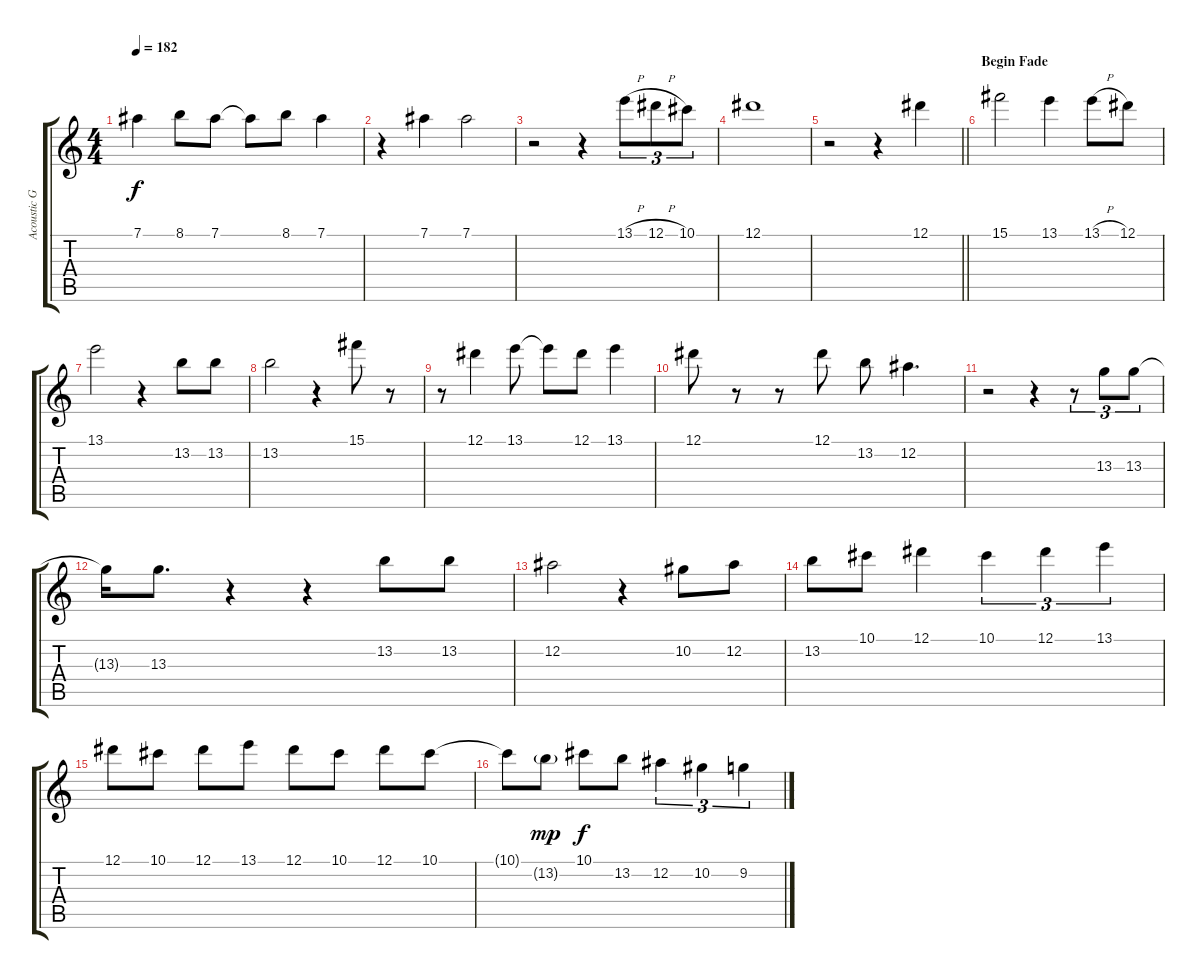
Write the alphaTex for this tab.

\track ("Acoustic Guitar (Slash)" "Acoustic G") {instrument acousticguitarnylon}
\staff {score tabs}
\tuning (Eb4 Bb3 Gb3 Db3 Ab2 Eb2) {hide}
\ts (4 4)
\tempo 182
\clef g2
\ks c
7.1.4{dy f} 8.1.8 7.1.8 7.1{t}.8 8.1.8 7.1.4 |
r.4 7.1.4 7.1.2 |
r.2 r.4 13.1{h}.8{tu (3 2)} 12.1{h}.8{tu (3 2)} 10.1.8{tu (3 2)} |
12.1.1 |
\barLineRight lightlight
r.2 r.4 12.1.4 |
\section ("" "Begin Fade")
15.1.2 13.1.4 13.1{h}.8 12.1.8 |
13.1.2 r.4 13.2.8 13.2.8 |
13.2.2 r.4 15.1.8 r.8 |
r.8 12.1.4 13.1.8 13.1{t}.8 12.1.8 13.1.4 |
12.1.8 r.8 r.8 12.1.8 13.2.8 12.2.4{d} |
r.2 r.4 r.8{tu (3 2)} 13.3.8{tu (3 2)} 13.3.8{tu (3 2)} |
13.3{t}.16 13.3.8{d} r.4 r.4 13.2.8 13.2.8 |
12.2.2 r.4 10.2.8 12.2.8 |
13.2.8 10.1.8 12.1.4 10.1.4{tu (3 2)} 12.1.4{tu (3 2)} 13.1.4{tu (3 2)} |
12.1.8 10.1.8 12.1.8 13.1.8 12.1.8 10.1.8 12.1.8 10.1.8 |
10.1{t}.8 13.2{g}.8{dy mp} 10.1.8{dy f} 13.2.8 12.2.4{tu (3 2)} 10.2.4{tu (3 2)} 9.2.4{tu (3 2)}
